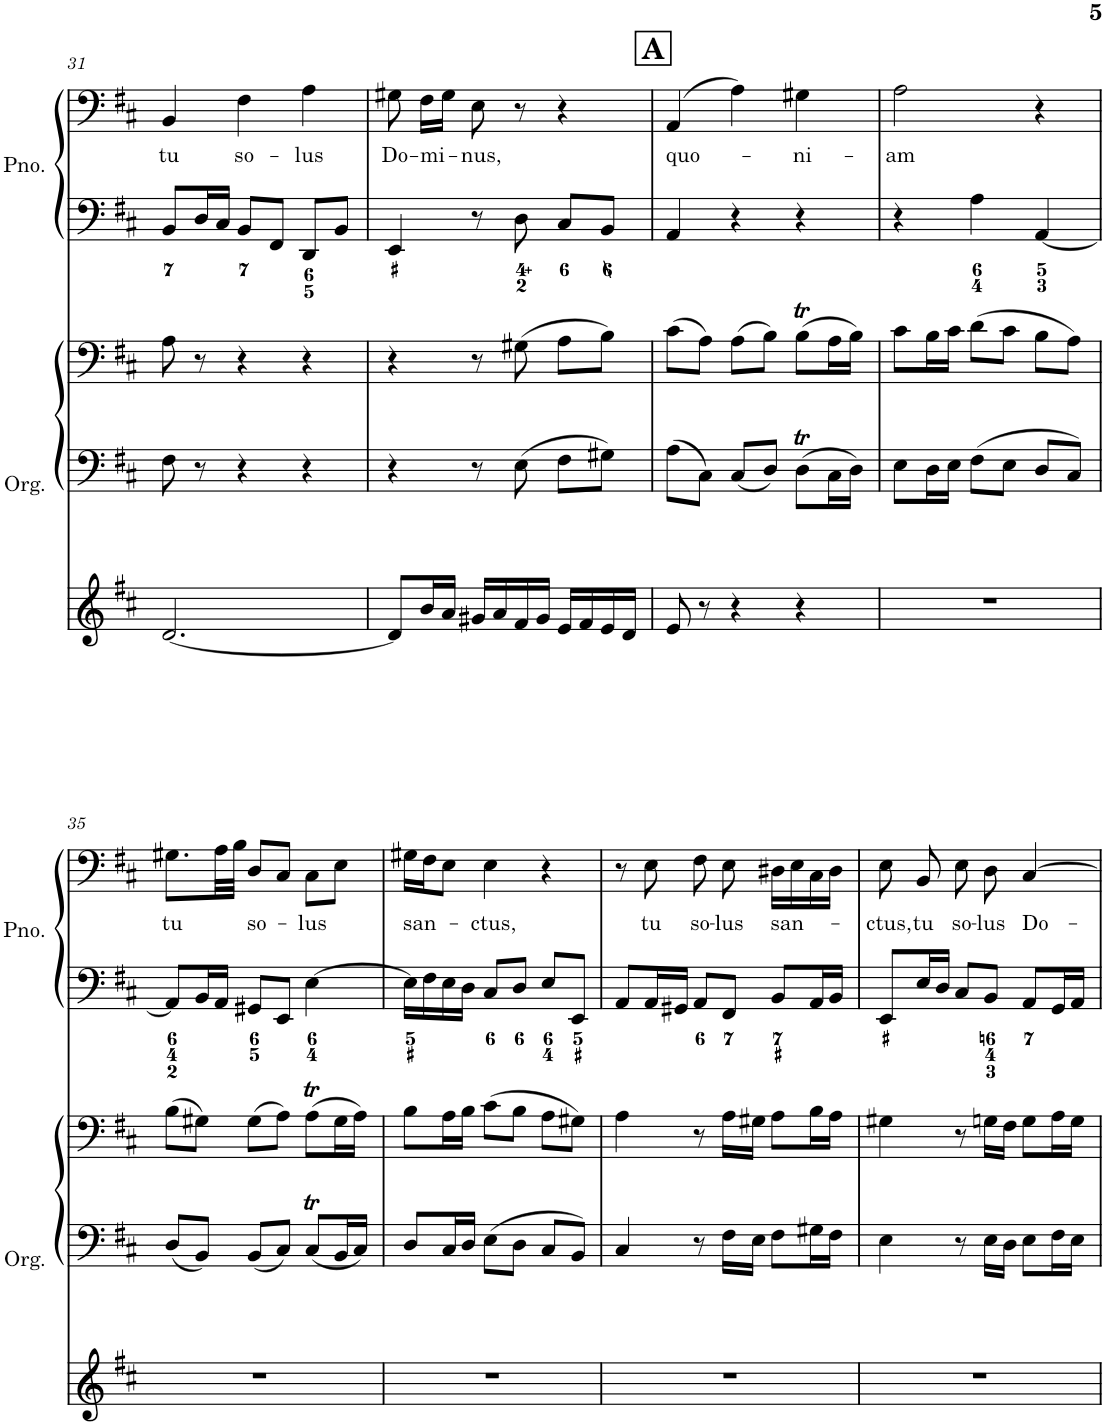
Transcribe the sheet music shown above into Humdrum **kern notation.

**kern	**text	**kern	**kern	**kern	**kern	**text
*part2	*part2	*part2	*part2	*part1	*part1	*part1
*staff5	*staff5	*staff4	*staff3	*staff2	*staff1	*staff1
*I"Organ	*	*	*	*I"Piano	*	*
*I'Org.	*	*	*	*I'Pno.	*	*
!!LO:PB:g=z
*clefG2	*	*clefF4	*clefF4	*clefF4	*clefF4	*
*k[f#c#]	*	*k[f#c#]	*k[f#c#]	*k[f#c#]	*k[f#c#]	*
*M3/4	*	*M3/4	*M3/4	*M3/4	*M3/4	*
=31	=31	=31	=31	=31	=31	=31
!	!	!	!	!	!	!LO:LY:b
[2.d/	.	8F#\	8A\	8BB/L	4BB/	tu
.	.	8r	8r	16D/L	.	.
.	.	.	.	16C#/JJ	.	.
!	!	!	!	!	!	!LO:LY:b
.	.	4r	4r	8BB/L	4F#\	so-
.	.	.	.	8FF#/J	.	.
!	!	!	!	!	!	!LO:LY:b
.	.	4r	4r	8DD/L	4A\	-lus
.	.	.	.	8BB/J	.	.
=32	=32	=32	=32	=32	=32	=32
!	!	!	!	!	!	!LO:LY:b
8d'/L]	.	4r	4r	4EE/	8G#X\	Do-
!	!	!	!	!	!	!LO:LY:b
16b'/L	.	.	.	.	16F#\LL	-mi-
16a'/JJ	.	.	.	.	16G#\JJ	.
!	!	!	!	!	!	!LO:LY:b
16g#X'/LL	.	8r	8r	8r	8E\	-nus,
16a'/	.	.	.	.	.	.
16f#'/	.	8E\	(8G#X\	8D\	8r	.
16g#'/JJ	.	.	.	.	.	.
16e'/LL	.	8F#\L	8A\L	8C#/L	4r	.
16f#'/	.	.	.	.	.	.
16e'/	.	8G#X\J	8B\J)	8BB/J	.	.
16d'/JJ	.	.	.	.	.	.
!!LO:REH:place=s1:a:B:cj:fs=14:t=A
=33	=33	=33	=33	=33	=33	=33
!	!LO:LY:b	!	!	!	!	!LO:LY:b
8e/	.	8A\L	(8c#\L	4AA/	(4AA/	quo-
8r	.	8C#'<\J	8A'<\J)	.	.	.
4r	.	8C#/L	(8A\L	4r	4A\)	.
.	.	8D/J	8B\J)	.	.	.
!	!	!	!	!	!	!LO:LY:b
4r	.	8DT\L	(8BT\L	4r	4G#X\	-ni-
.	.	16C#\L	16A\L	.	.	.
.	.	16D\JJ	16B\JJ)	.	.	.
=34	=34	=34	=34	=34	=34	=34
!	!	!	!	!	!	!LO:LY:b
2.r	.	8E\L	8c#\L	4r	2A\	-am
.	.	16D'\L	16B'\L	.	.	.
.	.	16E'\JJ	16c#'\JJ	.	.	.
.	.	8F#\L	(8d\L	4A\	.	.
.	.	8E\J	8c#\J	.	.	.
.	.	8D/L	8B\L	[4AA/	4r	.
.	.	8C#/J	8A\J)	.	.	.
!!LO:LB:g=z
=35	=35	=35	=35	=35	=35	=35
!	!	!	!	!	!	!LO:LY:b
2.r	.	8D/L	(8B\L	8AA/L]	8.G#X\L	tu
.	.	8BB'>/J	8G#X'<\J)	16BB/L	.	.
.	.	.	.	16AA/JJ	32A\LL	.
.	.	.	.	.	32B\JJJ	.
!	!	!	!	!	!	!LO:LY:b
.	.	8BB/L	(8G#\L	8GG#X/L	8D/L	so-
.	.	8C#/J	8A\J)	8EE/J	8C#/J	.
!	!	!	!	!	!	!LO:LY:b
.	.	8C#t/L	(8AT\L	[4E\	8C#\L	-lus
.	.	16BB/L	16G#\L	.	8E\J	.
.	.	16C#/JJ	16A\JJ)	.	.	.
=36	=36	=36	=36	=36	=36	=36
!	!	!	!	!	!	!LO:LY:b
2.r	.	8D/L	8B\L	16E\LL]	16G#X\LL	san-
.	.	.	.	16F#\	16F#\J	.
.	.	16C#'/L	16A'\L	16E\	8E\J	.
.	.	16D'/JJ	16B'\JJ	16D\JJ	.	.
!	!	!	!	!	!	!LO:LY:b
.	.	8E\L	(8c#\L	8C#/L	4E\	-ctus,
.	.	8D\J	8B\J	8D/J	.	.
.	.	8C#/L	8A\L	8E/L	4r	.
.	.	8BB/J	8G#X\J)	8EE/J	.	.
=37	=37	=37	=37	=37	=37	=37
2.r	.	4C#/	4A\	8AA/L	8r	.
!	!	!	!	!	!	!LO:LY:b
.	.	.	.	16AA/L	8E\	tu
.	.	.	.	16GG#X/JJ	.	.
!	!	!	!	!	!	!LO:LY:b
.	.	8r	8r	8AA/L	8F#\	so-
!	!	!	!	!	!	!LO:LY:b
.	.	16F#'\LL	16A'\LL	8FF#/J	8E\	-lus
.	.	16E'\JJ	16G#X'\JJ	.	.	.
!	!	!	!	!	!	!LO:LY:b
.	.	8F#\L	8A\L	8BB/L	16D#X\LL	san-
.	.	.	.	.	16E\	.
.	.	16G#X'\L	16B'\L	16AA/L	16C#\	.
.	.	16F#'\JJ	16A'\JJ	16BB/JJ	16D#\JJ	.
=38	=38	=38	=38	=38	=38	=38
!	!	!	!	!	!	!LO:LY:b
2.r	.	4E\	4G#X\	8EE/L	8E\	ctus,
!	!	!	!	!	!	!LO:LY:b
.	.	.	.	16E/L	8BB/	tu
.	.	.	.	16D/JJ	.	.
!	!	!	!	!	!	!LO:LY:b
.	.	8r	8r	8C#/L	8E\	so-
!	!	!	!	!	!	!LO:LY:b
.	.	16E'\LL	16Gn'\LL	8BB/J	8D\	-lus
.	.	16D'\JJ	16F#'\JJ	.	.	.
!	!	!	!	!	!	!LO:LY:b
.	.	8E\L	8G\L	8AA/L	[4C#/	Do-
.	.	16F#'\L	16A'\L	16GG/L	.	.
.	.	16E'\JJ	16G'\JJ	16AA/JJ	.	.
=	=	=	=	=	=	=
*-	*-	*-	*-	*-	*-	*-
